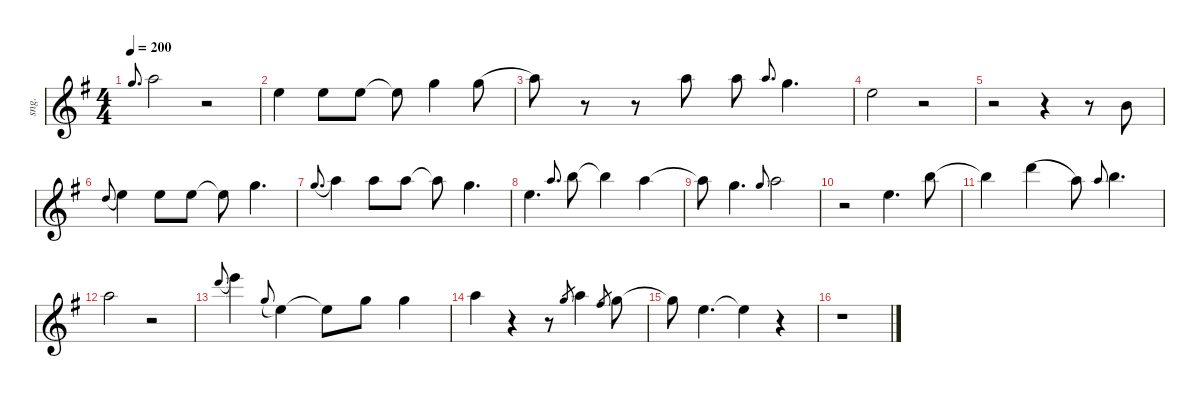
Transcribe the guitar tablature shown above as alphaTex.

\defaultSystemsLayout 4
\hideDynamics
\bracketExtendMode nobrackets
\track ("Vocals" "sng.") {instrument voiceoohs}
\staff {score}
\tuning (E4 B3 G3 D3 A2 E2)
\ts (4 4)
\tempo 200
\clef g2
\ks g
15.1{acc forcenatural}.8{d gr onbeat dy mf} 17.1{acc forcenatural}.2 r.2 |
12.1{acc forcenatural}.4 12.1{acc forcenatural}.8 12.1{acc forcenatural}.8 12.1{t acc forcenatural}.8 15.1{acc forcenatural}.4 15.1{acc forcenatural}.8{legatoorigin} |
17.1{acc forcenatural}.8 r.8 r.8 17.1{acc forcenatural}.8 17.1{acc forcenatural}.8 17.1{acc forcenatural}.8{d gr onbeat} 15.1{acc forcenatural}.4{d} |
12.1{acc forcenatural}.2 r.2 |
r.2 r.4 r.8 7.1{acc forcenatural}.8 |
10.1{acc forcenatural}.8{gr onbeat legatoorigin} 12.1{acc forcenatural}.4 12.1{acc forcenatural}.8 12.1{acc forcenatural}.8 12.1{t acc forcenatural}.8 15.1{acc forcenatural}.4{d} |
15.1{acc forcenatural}.8{d gr onbeat legatoorigin} 17.1{acc forcenatural}.4 17.1{acc forcenatural}.8 17.1{acc forcenatural}.8 17.1{t acc forcenatural}.8 15.1{acc forcenatural}.4{d} |
12.1{acc forcenatural}.4{d} 17.1{acc forcenatural}.8{d gr onbeat} 19.1{acc forcenatural}.8 19.1{t acc forcenatural}.4 17.1{acc forcenatural}.4 |
17.1{t acc forcenatural}.8 15.1{acc forcenatural}.4{d} 15.1{acc forcenatural}.8{gr onbeat} 17.1{acc forcenatural}.2 |
r.2 12.1{acc forcenatural}.4{d} 19.1{acc forcenatural}.8 |
19.1{t acc forcenatural}.4 22.1{acc forcenatural}.4{legatoorigin} 17.1{acc forcenatural}.8 17.1{acc forcenatural}.8{gr onbeat} 19.1{acc forcenatural}.4{d} |
17.1{acc forcenatural}.2 r.2 |
22.1{acc forcenatural}.8{gr onbeat legatoorigin} 24.1{acc forcenatural}.4 15.1{acc forcenatural}.8{gr onbeat legatoorigin} 12.1{acc forcenatural}.4 12.1{t acc forcenatural}.8 15.1{acc forcenatural}.8 15.1{acc forcenatural}.4 |
17.1{acc forcenatural}.4 r.4 r.8 15.1{acc forcenatural}.8{gr} 17.1{acc forcenatural}.4 14.1{acc #}.8{gr} 15.1{acc forcenatural}.8 |
15.1{t acc forcenatural}.8 12.1{acc forcenatural}.4{d} 12.1{t acc forcenatural}.4 r.4 |
r.1
